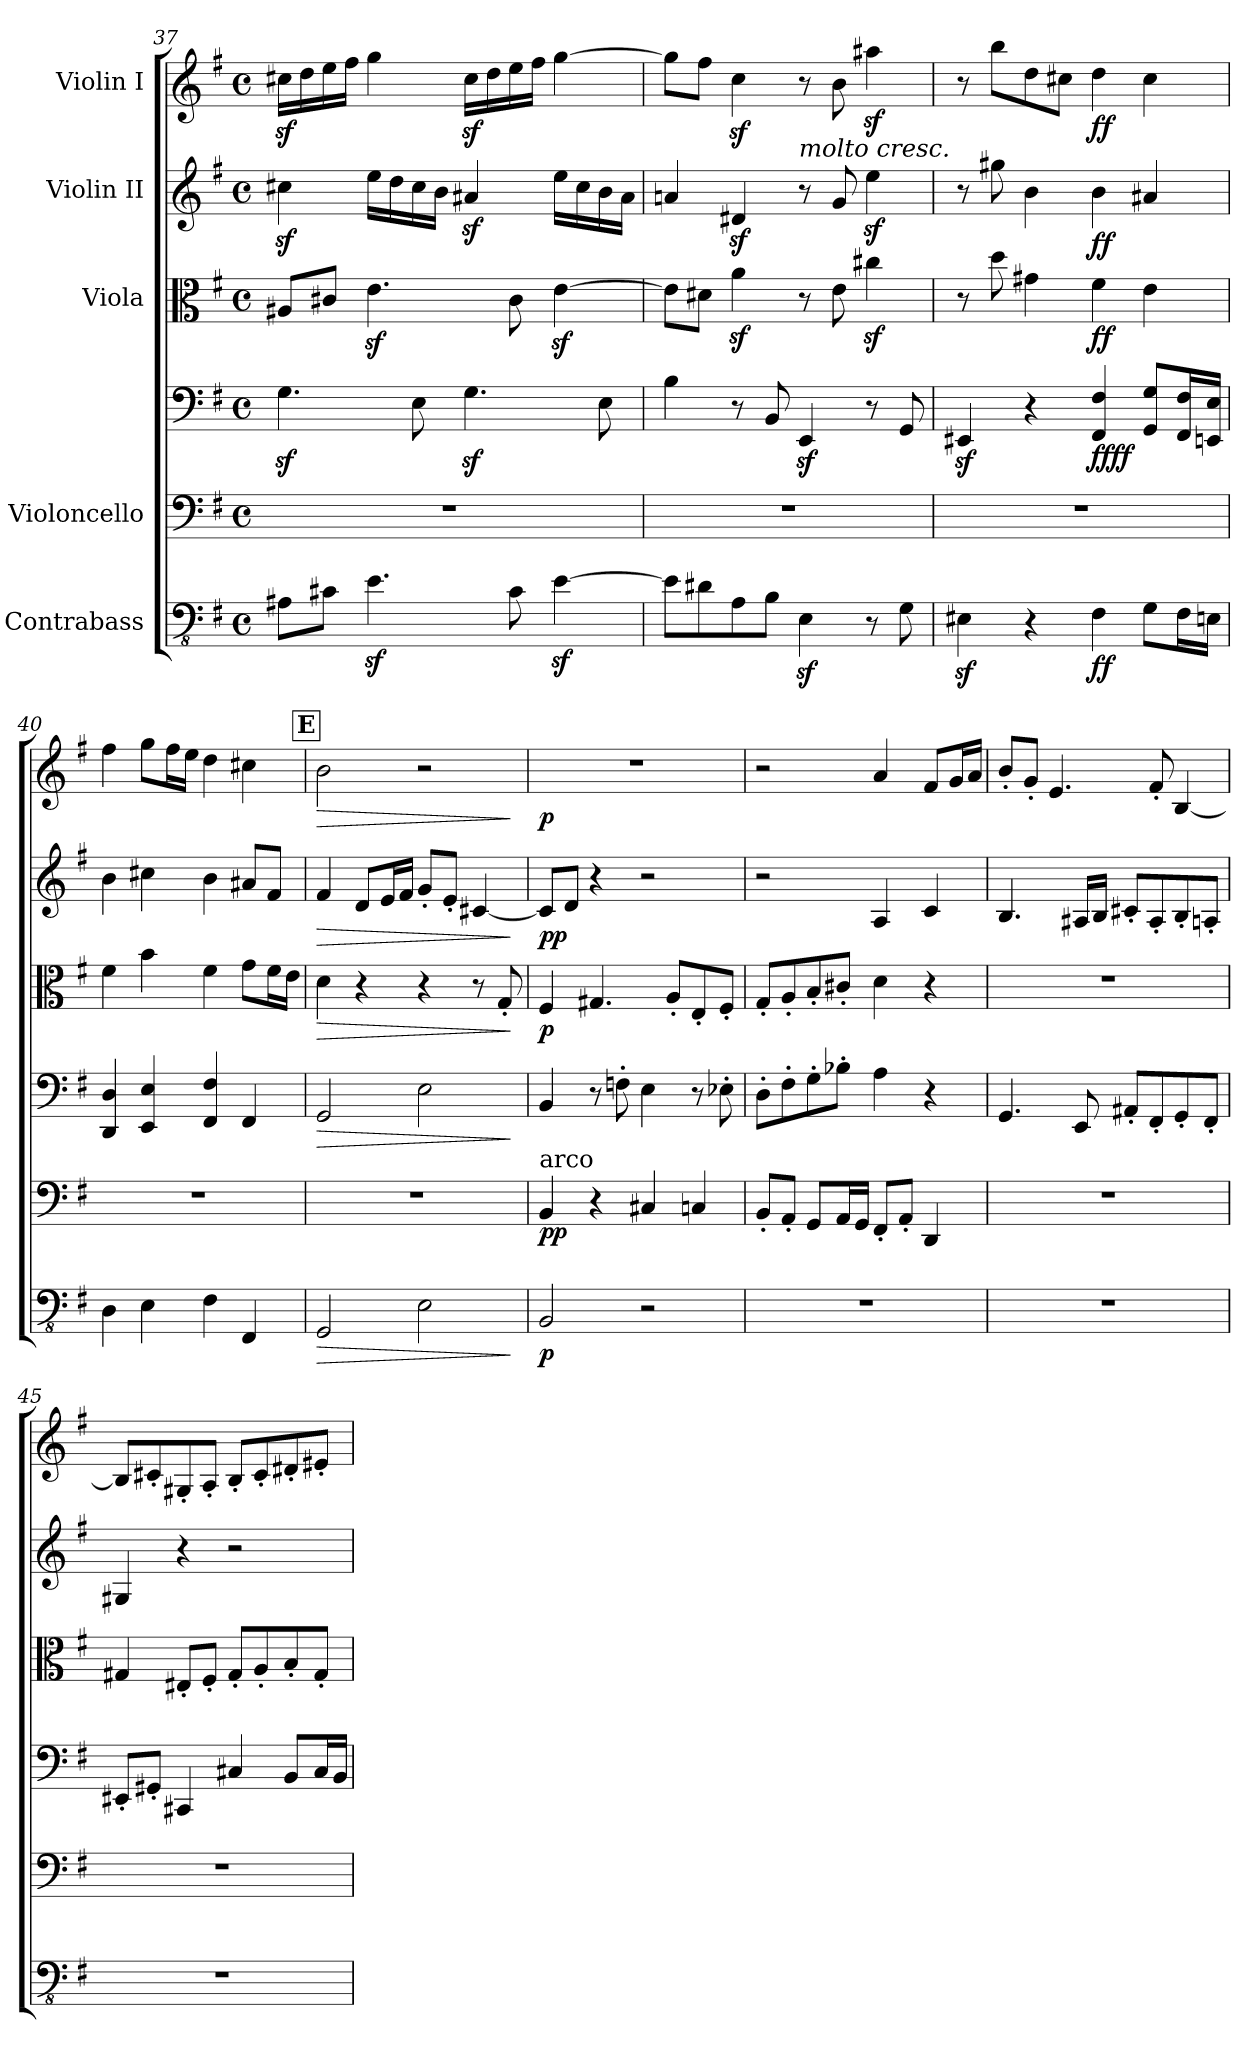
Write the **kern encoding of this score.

**kern	**dynam	**kern	**kern	**dynam	**kern	**dynam	**kern	**dynam	**kern	**dynam
*part5	*part5	*part4	*part4	*part4	*part3	*part3	*part2	*part2	*part1	*part1
*staff6	*staff6	*staff5	*staff4	*staff4/5	*staff3	*staff3	*staff2	*staff2	*staff1	*staff1
*I"Contrabass	*	*I"Violoncello	*	*	*I"Viola	*	*I"Violin II	*	*I"Violin I	*
*clefFv4	*	*clefF4	*clefF4	*	*clefC3	*	*clefG2	*	*clefG2	*
*k[f#]	*	*k[f#]	*k[f#]	*	*k[f#]	*	*k[f#]	*	*k[f#]	*
*M4/4	*	*M4/4	*M4/4	*	*M4/4	*	*M4/4	*	*M4/4	*
*met(c)	*	*met(c)	*met(c)	*	*met(c)	*	*met(c)	*	*met(c)	*
=37	=37	=37	=37	=37	=37	=37	=37	=37	=37	=37
8AA#X\L	.	1r	4.Gz<\	.	8A#X/L	.	4cc#Xz<\	.	16cc#Xz<\LL	.
.	.	.	.	.	.	.	.	.	16dd\	.
8C#X\J	.	.	.	.	8c#X/J	.	.	.	16ee\	.
.	.	.	.	.	.	.	.	.	16ff#\JJ	.
4.Ez<\	.	.	.	.	4.ez<\	.	16ee\LL	.	4gg\	.
.	.	.	.	.	.	.	16dd\	.	.	.
.	.	.	8E\	.	.	.	16cc#\	.	.	.
.	.	.	.	.	.	.	16b\JJ	.	.	.
.	.	.	4.Gz<\	.	.	.	4a#Xz</	.	16cc#z<\LL	.
.	.	.	.	.	.	.	.	.	16dd\	.
8C#\	.	.	.	.	8c#\	.	.	.	16ee\	.
.	.	.	.	.	.	.	.	.	16ff#\JJ	.
[4Ez<\	.	.	.	.	[4ez<\	.	16ee\LL	.	[4gg\	.
.	.	.	.	.	.	.	16cc#\	.	.	.
.	.	.	8E\	.	.	.	16b\	.	.	.
.	.	.	.	.	.	.	16a#\JJ	.	.	.
!!LO:LB:g=z
=38	=38	=38	=38	=38	=38	=38	=38	=38	=38	=38
8E\L]	.	1r	4B\	.	8e\L]	.	4an/	.	8gg\L]	.
8D#X\	.	.	.	.	8d#X\J	.	.	.	8ff#\J	.
8AA\	.	.	8r	.	4az<\	.	4d#Xz</	.	4ccz<\	.
8BB\J	.	.	8BB/	.	.	.	.	.	.	.
!	!	!	!	!	!	!	!	!	!LO:TX:b:i:t=molto cresc.	!
4EEz<\	.	.	4EEz</	.	8r	.	8r	.	8r	.
.	.	.	.	.	8e\	.	8g/	.	8b\	.
8r	.	.	8r	.	4cc#Xz<\	.	4eez<\	.	4aa#Xz<\	.
8GG\	.	.	8GG/	.	.	.	.	.	.	.
=39	=39	=39	=39	=39	=39	=39	=39	=39	=39	=39
4EE#Xz<\	.	1r	4EE#Xz</	.	8r	.	8r	.	8r	.
.	.	.	.	.	8dd\	.	8gg#X\	.	8bb\L	.
4r	.	.	4r	.	4g#X\	.	4b\	.	8dd\	.
.	.	.	.	.	.	.	.	.	8cc#X\J	.
!	!LO:DY:b	!	!	!LO:DY:b	!	!	!	!	!	!
!	!	!	!	!LO:DY:n=1:b	!	!LO:DY:b	!	!LO:DY:b	!	!LO:DY:b
4FF#\	ff	.	4FF#/ 4F#/	ff ff	4f#\	ff	4b\	ff	4dd\	ff
8GG\L	.	.	8GG/ 8G/L	.	4e\	.	4a#X/	.	4cc#\	.
16FF#\L	.	.	16FF#/ 16F#/L	.	.	.	.	.	.	.
16EEn\JJ	.	.	16EEn/ 16E/JJ	.	.	.	.	.	.	.
=40	=40	=40	=40	=40	=40	=40	=40	=40	=40	=40
4DD\	.	1r	4DD/ 4D/	.	4f#\	.	4b\	.	4ff#\	.
4EE\	.	.	4EE/ 4E/	.	4b\	.	4cc#X\	.	8gg\L	.
.	.	.	.	.	.	.	.	.	16ff#\L	.
.	.	.	.	.	.	.	.	.	16ee\JJ	.
4FF#\	.	.	4FF#/ 4F#/	.	4f#\	.	4b\	.	4dd\	.
4FFF#/	.	.	4FF#/	.	8g\L	.	8a#X/L	.	4cc#X\	.
.	.	.	.	.	16f#\L	.	8f#/J	.	.	.
.	.	.	.	.	16e\JJ	.	.	.	.	.
!!LO:REH:place=s1:a:B:fs=14:t=E
=41	=41	=41	=41	=41	=41	=41	=41	=41	=41	=41
!	!LO:HP:b	!	!	!LO:HP:b	!	!LO:HP:b	!	!LO:HP:b	!	!LO:HP:b
2GGG/	>	1r	2GG/	>	4d\	>	4f#/	>	2b\	>
.	.	.	.	.	4r	.	8d/L	.	.	.
.	.	.	.	.	.	.	16e/L	.	.	.
.	.	.	.	.	.	.	16f#/JJ	.	.	.
2EE\	.	.	2E\	.	4r	.	8g'/L	.	2r	.
.	.	.	.	.	.	.	8e'/J	.	.	.
.	.	.	.	.	8r	.	[4c#X/	.	.	.
.	.	.	.	.	8G'/	.	.	.	.	.
.	]	.	.	]	.	]	.	]	.	]
=42	=42	=42	=42	=42	=42	=42	=42	=42	=42	=42
!	!	!LO:TX:a:t=arco	!	!	!	!	!	!	!	!
!	!LO:DY:b	!	!	!LO:DY:b=2	!	!	!	!	!	!
!	!	!	!	!LO:DY:n=1:b	!	!LO:DY:b	!	!LO:DY:b	!	!
!	!	!	!	!	!	!	!	!LO:DY:n=1:b	!	!LO:DY:b
2BBB/	p	4BB/	4BB/	p p	4F#/	p	8c#/L]	p p	1r	p
.	.	.	.	.	.	.	8d/J	.	.	.
.	.	4r	8r	.	4.G#X/	.	4r	.	.	.
.	.	.	8Fn'\	.	.	.	.	.	.	.
2r	.	4C#X/	4E\	.	.	.	2r	.	.	.
.	.	.	.	.	8A'/L	.	.	.	.	.
.	.	4Cn/	8r	.	8E'/	.	.	.	.	.
.	.	.	8E-X'\	.	8F#'/J	.	.	.	.	.
=43	=43	=43	=43	=43	=43	=43	=43	=43	=43	=43
1r	.	8BB'/L	8D'\L	.	8G'/L	.	2r	.	2r	.
.	.	8AA'/J	8F#'\	.	8A'/	.	.	.	.	.
.	.	8GG/L	8G'\	.	8B'/	.	.	.	.	.
.	.	16AA/L	8B-X'\J	.	8c#X'/J	.	.	.	.	.
.	.	16GG/JJ	.	.	.	.	.	.	.	.
.	.	8FF#'/L	4A\	.	4d\	.	4A/	.	4a/	.
.	.	8AA'/J	.	.	.	.	.	.	.	.
.	.	4DD/	4r	.	4r	.	4c/	.	8f#/L	.
.	.	.	.	.	.	.	.	.	16g/L	.
.	.	.	.	.	.	.	.	.	16a/JJ	.
!!LO:LB:g=z
=44	=44	=44	=44	=44	=44	=44	=44	=44	=44	=44
1r	.	1r	4.GG/	.	1r	.	4.B/	.	8b'/L	.
.	.	.	.	.	.	.	.	.	8g'/J	.
.	.	.	.	.	.	.	.	.	4.e/	.
.	.	.	8EE/	.	.	.	16A#X/LL	.	.	.
.	.	.	.	.	.	.	16B/JJ	.	.	.
.	.	.	8AA#X'/L	.	.	.	8c#X'/L	.	.	.
.	.	.	8FF#'/	.	.	.	8A#'/	.	8f#'/	.
.	.	.	8GG'/	.	.	.	8B'/	.	[4B/	.
.	.	.	8FF#'/J	.	.	.	8An'/J	.	.	.
=45	=45	=45	=45	=45	=45	=45	=45	=45	=45	=45
1r	.	1r	8EE#X'/L	.	4G#X/	.	4G#X/	.	8B/L]	.
.	.	.	8GG#X'/J	.	.	.	.	.	8c#X'/	.
.	.	.	4CC#X/	.	8E#X'/L	.	4r	.	8G#X'/	.
.	.	.	.	.	8F#'/J	.	.	.	8A'/J	.
.	.	.	4C#X/	.	8G#'/L	.	2r	.	8B'/L	.
.	.	.	.	.	8A'/	.	.	.	8c#'/	.
.	.	.	8BB/L	.	8B'/	.	.	.	8d#X'/	.
.	.	.	16C#/L	.	8G#'/J	.	.	.	8e#X'/J	.
.	.	.	16BB/JJ	.	.	.	.	.	.	.
=	=	=	=	=	=	=	=	=	=	=
*-	*-	*-	*-	*-	*-	*-	*-	*-	*-	*-
